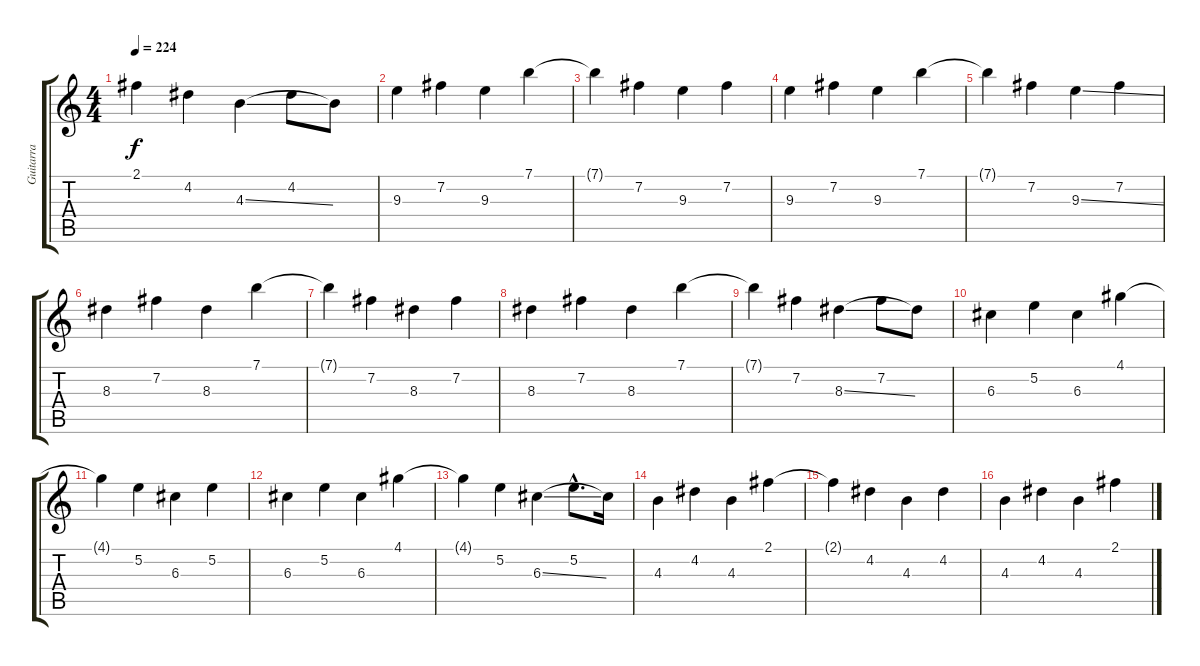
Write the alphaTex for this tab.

\track ("Guitarra" "Guitarra") {instrument electricguitarjazz}
\staff {score tabs}
\tuning (E4 B3 G3 D3 A2 E2) {hide}
\ts (4 4)
\tempo 224
\clef g2
\ks c
2.1{t}.4{dy f} 4.2.4 4.3{ss}.4 4.2.8 4.3{t}.8 |
9.3.4{volume 13} 7.2.4 9.3.4 7.1.4 |
7.1{t}.4 7.2.4 9.3.4 7.2.4 |
9.3.4 7.2.4 9.3.4 7.1.4 |
7.1{t}.4 7.2.4 9.3{ss}.4 7.2.4 |
8.3.4 7.2.4 8.3.4 7.1.4 |
7.1{t}.4 7.2.4 8.3.4 7.2.4 |
8.3.4 7.2.4 8.3.4 7.1.4 |
7.1{t}.4 7.2.4 8.3{ss}.4 7.2.8 8.3{t}.8 |
6.3.4 5.2.4 6.3.4 4.1.4 |
4.1{t}.4 5.2.4 6.3.4 5.2.4 |
6.3.4 5.2.4 6.3.4 4.1.4 |
4.1{t}.4 5.2.4 6.3{ss}.4 5.2{hac}.8{d} 6.3{t}.16 |
4.3.4 4.2.4 4.3.4 2.1.4 |
2.1{t}.4 4.2.4 4.3.4 4.2.4 |
4.3.4 4.2.4 4.3.4 2.1.4
